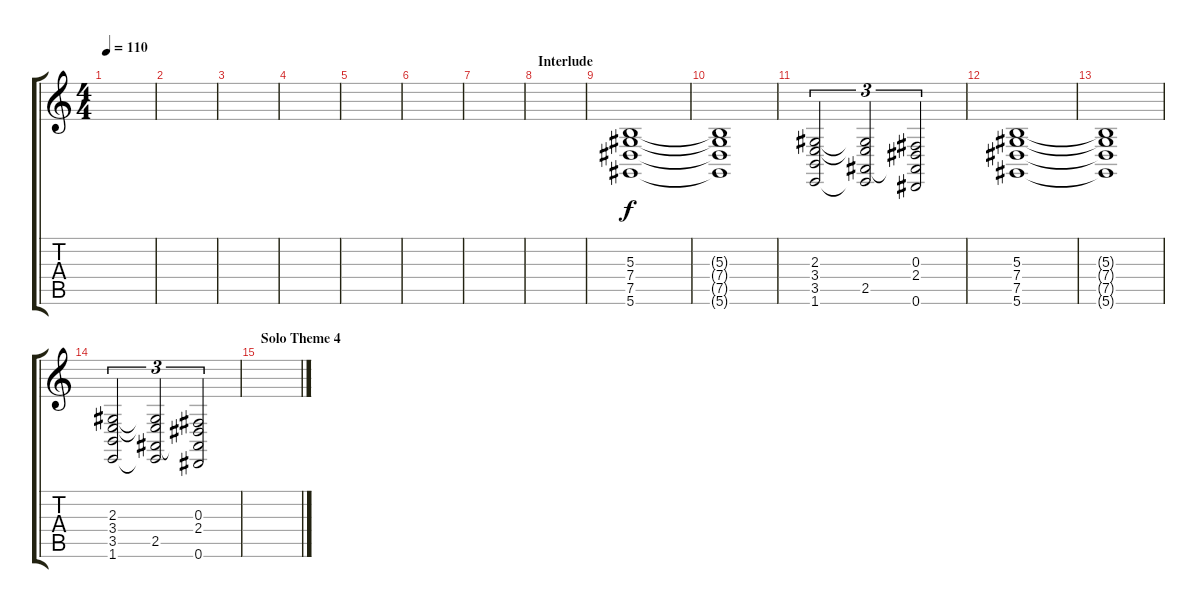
\track "" {instrument stringensemble1}
\staff {score tabs}
\tuning (Eb4 Bb3 Gb3 Db3 Ab2 Eb2) {hide}
\ts (4 4)
\tempo 110
\clef g2
\ks c
|
|
|
|
|
|
|
\section ("" "Interlude")
|
(5.3 7.4 7.5 5.6).1 |
(5.3{t} 7.4{t} 7.5{t} 5.6{t}).1 |
(2.3 3.4 3.5 1.6).2{tu (3 2)} (2.3{t} 3.4{t} 2.5 1.6{t}).2{tu (3 2)} (0.3 2.4 2.5{t} 0.6).2{tu (3 2)} |
(5.3 7.4 7.5 5.6).1 |
(5.3{t} 7.4{t} 7.5{t} 5.6{t}).1 |
(2.3 3.4 3.5 1.6).2{tu (3 2)} (2.3{t} 3.4{t} 2.5 1.6{t}).2{tu (3 2)} (0.3 2.4 2.5{t} 0.6).2{tu (3 2)} |
\section ("" "Solo Theme 4")
